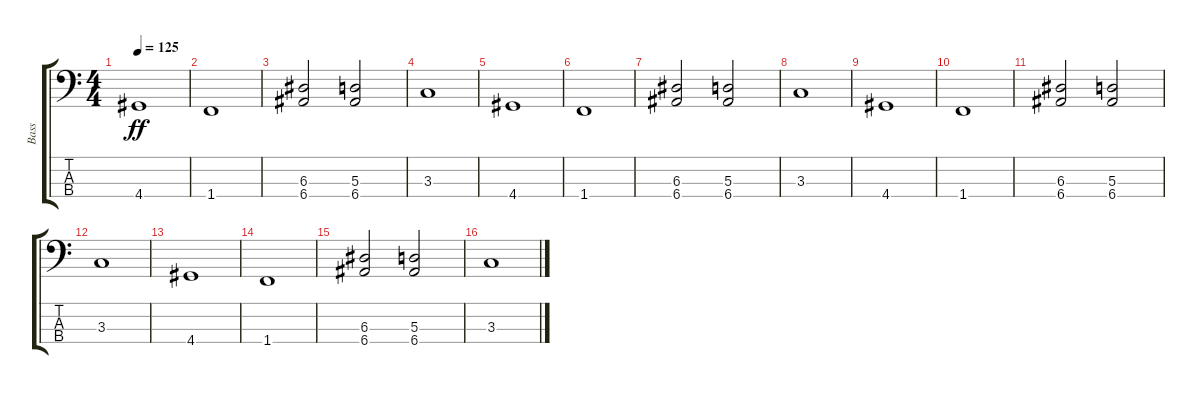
\track ("Bass" "Bass") {instrument electricbassfinger}
\staff {score tabs}
\tuning (G2 D2 A1 E1) {hide}
\ts (4 4)
\tempo 125
\clef f4
\ks c
4.4.1{dy ff} |
1.4.1 |
(6.3 6.4).2 (5.3 6.4).2 |
3.3.1 |
4.4.1 |
1.4.1 |
(6.3 6.4).2 (5.3 6.4).2 |
3.3.1 |
4.4.1 |
1.4.1 |
(6.3 6.4).2 (5.3 6.4).2 |
3.3.1 |
4.4.1 |
1.4.1 |
(6.3 6.4).2 (5.3 6.4).2 |
3.3.1
